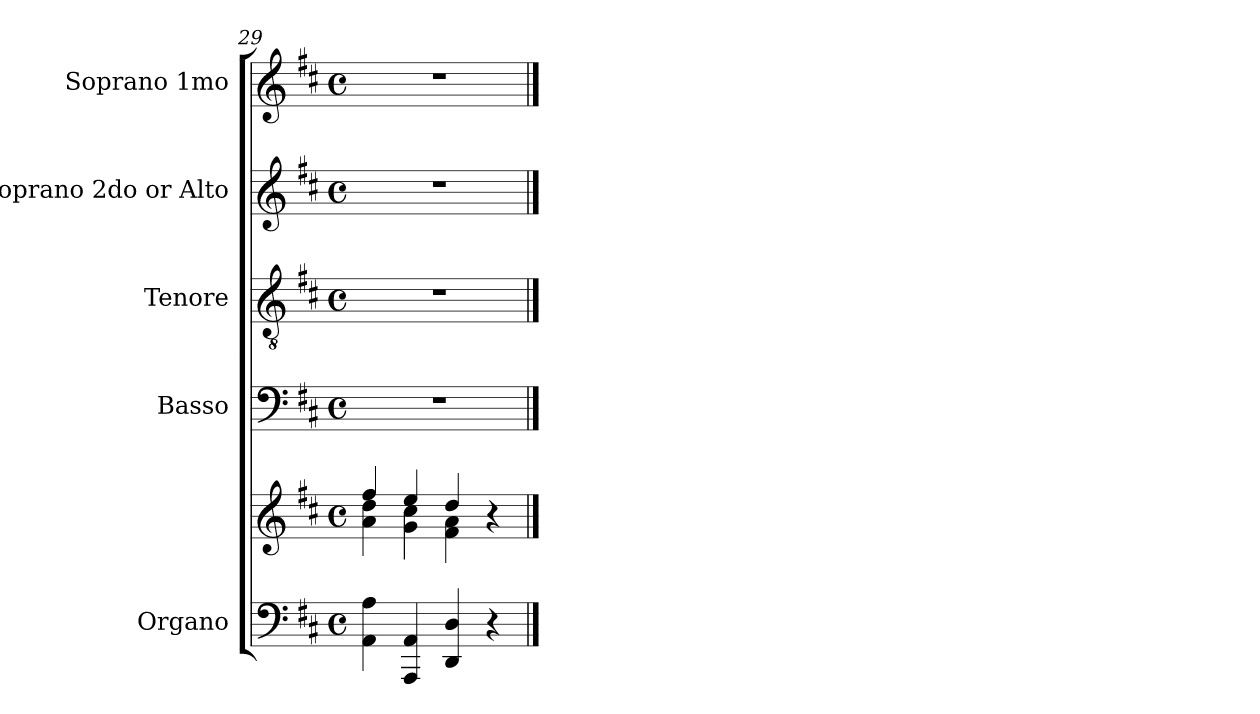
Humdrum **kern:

**kern	**kern	**kern	**kern	**kern	**kern
*part5	*part5	*part4	*part3	*part2	*part1
*staff6	*staff5	*staff4	*staff3	*staff2	*staff1
*I"Organo	*	*I"Basso	*I"Tenore	*I"Soprano 2do or Alto	*I"Soprano 1mo
*I'Org.	*	*I'B.	*I'T.	*I'A.	*I'S.
*clefF4	*clefG2	*clefF4	*clefGv2	*clefG2	*clefG2
*	*	*	*ITrd7c12	*	*
*k[f#c#]	*k[f#c#]	*k[f#c#]	*k[f#c#]	*k[f#c#]	*k[f#c#]
*D:	*D:	*D:	*D:	*D:	*D:
*M4/4	*M4/4	*M4/4	*M4/4	*M4/4	*M4/4
*met(c)	*met(c)	*met(c)	*met(c)	*met(c)	*met(c)
=29	=29	=29	=29	=29	=29
*	*^	*	*	*	*
4AAi\ 4Ai	4ff#i/	4ai\ 4ddi	1r	1r	1r	1r
4AAAi/ 4AAi	4eei/	4gi\ 4cc#i	.	.	.	.
4DDi/ 4Di	4ddi/	4f#i\ 4ai	.	.	.	.
4r	4r	4ryy	.	.	.	.
*	*v	*v	*	*	*	*
==	==	==	==	==	==
*-	*-	*-	*-	*-	*-
